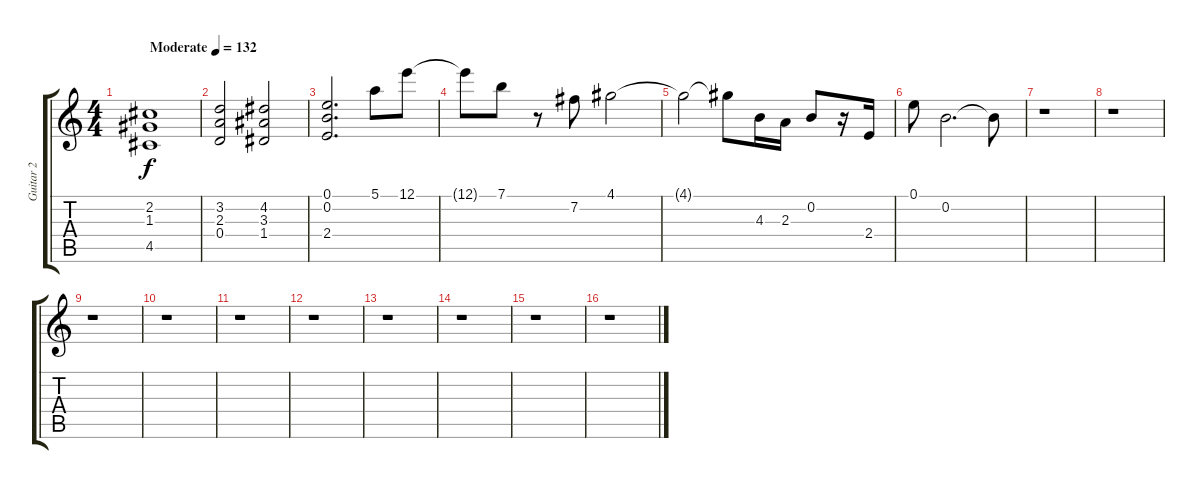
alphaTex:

\track ("Guitar 2" "Guitar 2") {instrument distortionguitar}
\staff {score tabs}
\tuning (E4 B3 G3 D3 A2 E2) {hide}
\ts (4 4)
\tempo (132 "Moderate")
\clef g2
\ks c
(2.2 1.3 4.5).1{dy f instrument distortionguitar} |
(3.2 2.3 0.4).2 (4.2 3.3 1.4).2 |
(0.1 0.2 2.4).2{d} 5.1.8 12.1.8 |
12.1{t}.8 7.1.8 r.8 7.2.8 4.1.2 |
4.1{t}.2 4.1{t}.8 4.3.16 2.3.16 0.2.8 r.16 2.4.16 |
0.1.8 0.2.2{d} 0.2{t}.8 |
r.1 |
r.1 |
r.1 |
r.1 |
r.1 |
r.1 |
r.1 |
r.1 |
r.1 |
r.1
